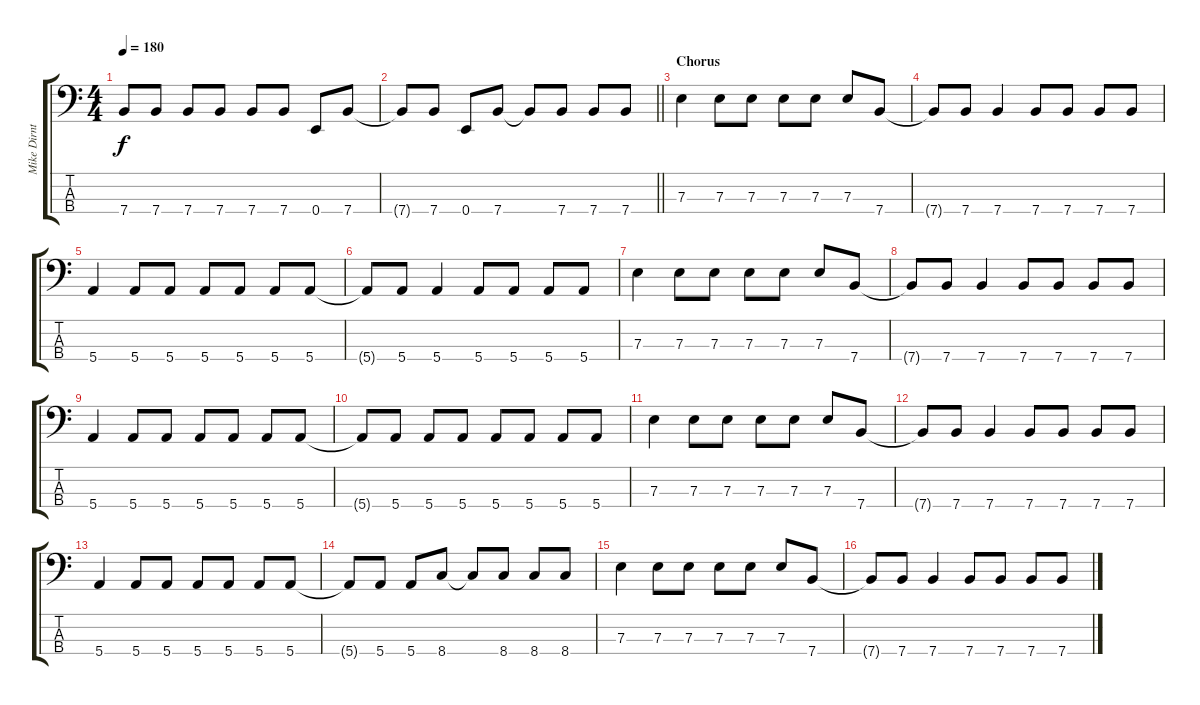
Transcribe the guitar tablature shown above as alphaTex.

\track ("Mike Dirnt (Bass)" "Mike Dirnt") {instrument electricbasspick}
\staff {score tabs}
\tuning (G2 D2 A1 E1) {hide}
\ts (4 4)
\tempo 180
\clef f4
\ks c
7.4{t}.8{dy f} 7.4.8 7.4.8 7.4.8 7.4.8 7.4.8 0.4.8 7.4.8 |
\barLineRight lightlight
7.4{t}.8 7.4.8 0.4.8 7.4.8 7.4{t}.8 7.4.8 7.4.8 7.4.8 |
\section ("" "Chorus")
7.3.4 7.3.8 7.3.8 7.3.8 7.3.8 7.3.8 7.4.8 |
7.4{t}.8 7.4.8 7.4.4 7.4.8 7.4.8 7.4.8 7.4.8 |
5.4.4 5.4.8 5.4.8 5.4.8 5.4.8 5.4.8 5.4.8 |
5.4{t}.8 5.4.8 5.4.4 5.4.8 5.4.8 5.4.8 5.4.8 |
7.3.4 7.3.8 7.3.8 7.3.8 7.3.8 7.3.8 7.4.8 |
7.4{t}.8 7.4.8 7.4.4 7.4.8 7.4.8 7.4.8 7.4.8 |
5.4.4 5.4.8 5.4.8 5.4.8 5.4.8 5.4.8 5.4.8 |
5.4{t}.8 5.4.8 5.4.8 5.4.8 5.4.8 5.4.8 5.4.8 5.4.8 |
7.3.4 7.3.8 7.3.8 7.3.8 7.3.8 7.3.8 7.4.8 |
7.4{t}.8 7.4.8 7.4.4 7.4.8 7.4.8 7.4.8 7.4.8 |
5.4.4 5.4.8 5.4.8 5.4.8 5.4.8 5.4.8 5.4.8 |
5.4{t}.8 5.4.8 5.4.8 8.4.8 8.4{t}.8 8.4.8 8.4.8 8.4.8 |
7.3.4 7.3.8 7.3.8 7.3.8 7.3.8 7.3.8 7.4.8 |
7.4{t}.8 7.4.8 7.4.4 7.4.8 7.4.8 7.4.8 7.4.8
